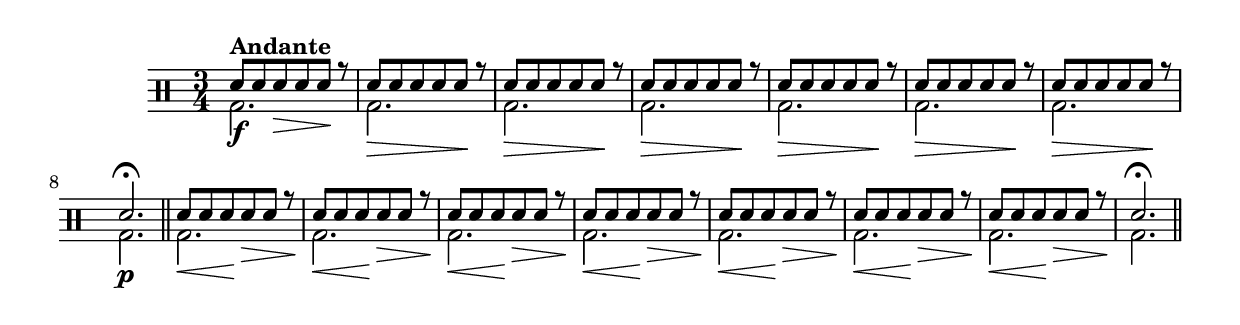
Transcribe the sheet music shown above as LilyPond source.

%-*- coding: utf-8 -*-

\version "2.14.2"

%\header {title = "diversao modal"}

\drums {

\override Staff.TimeSignature #'style = #'()
\time 3/4 
%\override Score.BarNumber #'transparent = ##t
%\override Score.RehearsalMark #'font-family = #'
\override Score.RehearsalMark #'font-size = #2
%\set Score.markFormatter = #format-mark-numbers

\context DrumVoice = "1" { }
\context DrumVoice = "2" { }

<<
{

sn8^\markup {\bold {Andante}} sn sn sn sn r
sn sn sn sn sn r
sn sn sn sn sn r
sn sn sn sn sn r
sn sn sn sn sn r
sn sn sn sn sn r
sn sn sn sn sn r


sn2.\fermata

\bar "||"

sn8 sn sn sn sn r
sn sn sn sn sn r
sn sn sn sn sn r
sn sn sn sn sn r
sn sn sn sn sn r
sn sn sn sn sn r
sn sn sn sn sn r

sn2.\fermata

\bar "||"

  
}
\\
{

<<bd2. {s4\f s4\> s4\!} >> 
<<bd2. {s2\> s4\!} >> 
<<bd2. {s2\> s4\!} >> 
<<bd2. {s2\> s4\!} >> 
<<bd2. {s2\> s4\!} >> 
<<bd2. {s2\> s4\!} >> 
<<bd2. {s2\> s4\!} >> 

bd2.\p

<<bd2. {s8\< s8 s8\! s8\> s8 s8\!} >> 
<<bd2. {s8\< s8 s8\! s8\> s8 s8\!} >> 
<<bd2. {s8\< s8 s8\! s8\> s8 s8\!} >> 
<<bd2. {s8\< s8 s8\! s8\> s8 s8\!} >> 
<<bd2. {s8\< s8 s8\! s8\> s8 s8\!} >> 
<<bd2. {s8\< s8 s8\! s8\> s8 s8\!} >> 
<<bd2. {s8\< s8 s8\! s8\> s8 s8\!} >> 
bd2.



}
>>

}


